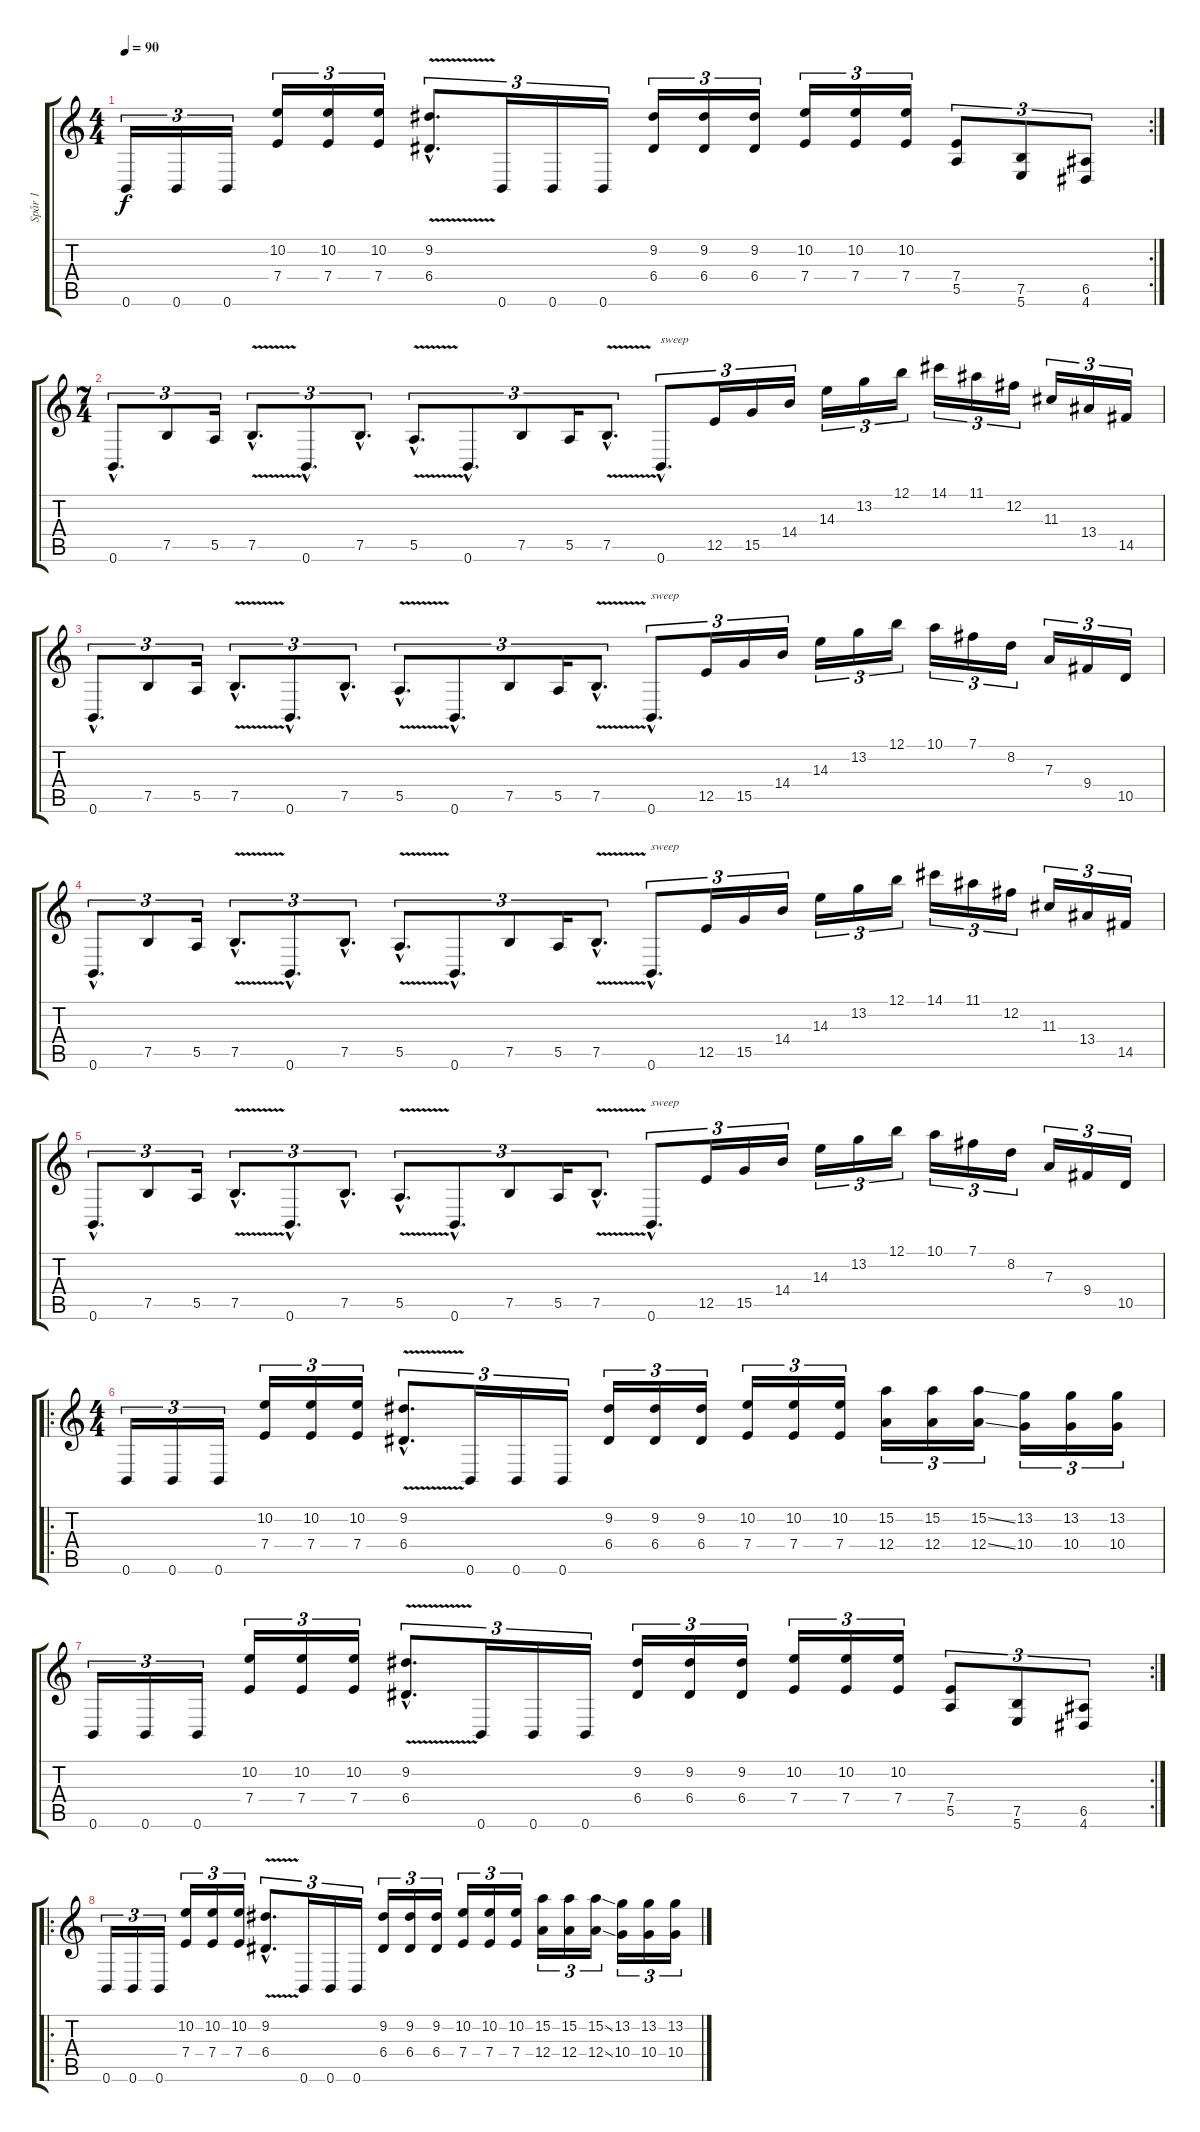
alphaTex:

\track ("Spår 1" "Spår 1") {instrument distortionguitar}
\staff {score tabs}
\tuning (B3 Gb3 D3 A2 E2 B1) {hide}
\rc 2
\ts (4 4)
\tempo 90
\clef g2
\ks c
0.6.16{tu (3 2) dy f} 0.6.16{tu (3 2)} 0.6.16{tu (3 2)} (10.2 7.4).16{tu (3 2)} (10.2 7.4).16{tu (3 2)} (10.2 7.4).16{tu (3 2)} (9.2{v hac} 6.4{v hac}).8{d tu (3 2)} 0.6.16{tu (3 2)} 0.6.16{tu (3 2)} 0.6.16{tu (3 2)} (9.2 6.4).16{tu (3 2)} (9.2 6.4).16{tu (3 2)} (9.2 6.4).16{tu (3 2)} (10.2 7.4).16{tu (3 2)} (10.2 7.4).16{tu (3 2)} (10.2 7.4).16{tu (3 2)} (7.4 5.5).8{tu (3 2)} (7.5 5.6).8{tu (3 2)} (6.5 4.6).8{tu (3 2)} |
\ts (7 4)
0.6{hac}.8{d tu (3 2)} 7.5.8{tu (3 2)} 5.5.16{tu (3 2)} 7.5{v hac}.8{d tu (3 2)} 0.6{hac}.8{d tu (3 2)} 7.5{hac}.8{d tu (3 2)} 5.5{v hac}.8{d tu (3 2)} 0.6{hac}.8{d tu (3 2)} 7.5.8{tu (3 2)} 5.5.16{tu (3 2)} 7.5{v hac}.8{d tu (3 2)} 0.6{hac}.8{d tu (3 2) txt "sweep"} 12.5.16{tu (3 2)} 15.5.16{tu (3 2)} 14.4.16{tu (3 2)} 14.3.16{tu (3 2)} 13.2.16{tu (3 2)} 12.1.16{tu (3 2)} 14.1.16{tu (3 2)} 11.1.16{tu (3 2)} 12.2.16{tu (3 2)} 11.3.16{tu (3 2)} 13.4.16{tu (3 2)} 14.5.16{tu (3 2)} |
0.6{hac}.8{d tu (3 2)} 7.5.8{tu (3 2)} 5.5.16{tu (3 2)} 7.5{v hac}.8{d tu (3 2)} 0.6{hac}.8{d tu (3 2)} 7.5{hac}.8{d tu (3 2)} 5.5{v hac}.8{d tu (3 2)} 0.6{hac}.8{d tu (3 2)} 7.5.8{tu (3 2)} 5.5.16{tu (3 2)} 7.5{v hac}.8{d tu (3 2)} 0.6{hac}.8{d tu (3 2) txt "sweep"} 12.5.16{tu (3 2)} 15.5.16{tu (3 2)} 14.4.16{tu (3 2)} 14.3.16{tu (3 2)} 13.2.16{tu (3 2)} 12.1.16{tu (3 2)} 10.1.16{tu (3 2)} 7.1.16{tu (3 2)} 8.2.16{tu (3 2)} 7.3.16{tu (3 2)} 9.4.16{tu (3 2)} 10.5.16{tu (3 2)} |
0.6{hac}.8{d tu (3 2)} 7.5.8{tu (3 2)} 5.5.16{tu (3 2)} 7.5{v hac}.8{d tu (3 2)} 0.6{hac}.8{d tu (3 2)} 7.5{hac}.8{d tu (3 2)} 5.5{v hac}.8{d tu (3 2)} 0.6{hac}.8{d tu (3 2)} 7.5.8{tu (3 2)} 5.5.16{tu (3 2)} 7.5{v hac}.8{d tu (3 2)} 0.6{hac}.8{d tu (3 2) txt "sweep"} 12.5.16{tu (3 2)} 15.5.16{tu (3 2)} 14.4.16{tu (3 2)} 14.3.16{tu (3 2)} 13.2.16{tu (3 2)} 12.1.16{tu (3 2)} 14.1.16{tu (3 2)} 11.1.16{tu (3 2)} 12.2.16{tu (3 2)} 11.3.16{tu (3 2)} 13.4.16{tu (3 2)} 14.5.16{tu (3 2)} |
0.6{hac}.8{d tu (3 2)} 7.5.8{tu (3 2)} 5.5.16{tu (3 2)} 7.5{v hac}.8{d tu (3 2)} 0.6{hac}.8{d tu (3 2)} 7.5{hac}.8{d tu (3 2)} 5.5{v hac}.8{d tu (3 2)} 0.6{hac}.8{d tu (3 2)} 7.5.8{tu (3 2)} 5.5.16{tu (3 2)} 7.5{v hac}.8{d tu (3 2)} 0.6{hac}.8{d tu (3 2) txt "sweep"} 12.5.16{tu (3 2)} 15.5.16{tu (3 2)} 14.4.16{tu (3 2)} 14.3.16{tu (3 2)} 13.2.16{tu (3 2)} 12.1.16{tu (3 2)} 10.1.16{tu (3 2)} 7.1.16{tu (3 2)} 8.2.16{tu (3 2)} 7.3.16{tu (3 2)} 9.4.16{tu (3 2)} 10.5.16{tu (3 2)} |
\ro
\ts (4 4)
0.6.16{tu (3 2)} 0.6.16{tu (3 2)} 0.6.16{tu (3 2)} (10.2 7.4).16{tu (3 2)} (10.2 7.4).16{tu (3 2)} (10.2 7.4).16{tu (3 2)} (9.2{v hac} 6.4{v hac}).8{d tu (3 2)} 0.6.16{tu (3 2)} 0.6.16{tu (3 2)} 0.6.16{tu (3 2)} (9.2 6.4).16{tu (3 2)} (9.2 6.4).16{tu (3 2)} (9.2 6.4).16{tu (3 2)} (10.2 7.4).16{tu (3 2)} (10.2 7.4).16{tu (3 2)} (10.2 7.4).16{tu (3 2)} (15.2 12.4).16{tu (3 2)} (15.2 12.4).16{tu (3 2)} (15.2{ss} 12.4{ss}).16{tu (3 2)} (13.2 10.4).16{tu (3 2)} (13.2 10.4).16{tu (3 2)} (13.2 10.4).16{tu (3 2)} |
\rc 2
0.6.16{tu (3 2)} 0.6.16{tu (3 2)} 0.6.16{tu (3 2)} (10.2 7.4).16{tu (3 2)} (10.2 7.4).16{tu (3 2)} (10.2 7.4).16{tu (3 2)} (9.2{v hac} 6.4{v hac}).8{d tu (3 2)} 0.6.16{tu (3 2)} 0.6.16{tu (3 2)} 0.6.16{tu (3 2)} (9.2 6.4).16{tu (3 2)} (9.2 6.4).16{tu (3 2)} (9.2 6.4).16{tu (3 2)} (10.2 7.4).16{tu (3 2)} (10.2 7.4).16{tu (3 2)} (10.2 7.4).16{tu (3 2)} (7.4 5.5).8{tu (3 2)} (7.5 5.6).8{tu (3 2)} (6.5 4.6).8{tu (3 2)} |
\ro
0.6.16{tu (3 2)} 0.6.16{tu (3 2)} 0.6.16{tu (3 2)} (10.2 7.4).16{tu (3 2)} (10.2 7.4).16{tu (3 2)} (10.2 7.4).16{tu (3 2)} (9.2{v hac} 6.4{v hac}).8{d tu (3 2)} 0.6.16{tu (3 2)} 0.6.16{tu (3 2)} 0.6.16{tu (3 2)} (9.2 6.4).16{tu (3 2)} (9.2 6.4).16{tu (3 2)} (9.2 6.4).16{tu (3 2)} (10.2 7.4).16{tu (3 2)} (10.2 7.4).16{tu (3 2)} (10.2 7.4).16{tu (3 2)} (15.2 12.4).16{tu (3 2)} (15.2 12.4).16{tu (3 2)} (15.2{ss} 12.4{ss}).16{tu (3 2)} (13.2 10.4).16{tu (3 2)} (13.2 10.4).16{tu (3 2)} (13.2 10.4).16{tu (3 2)}
